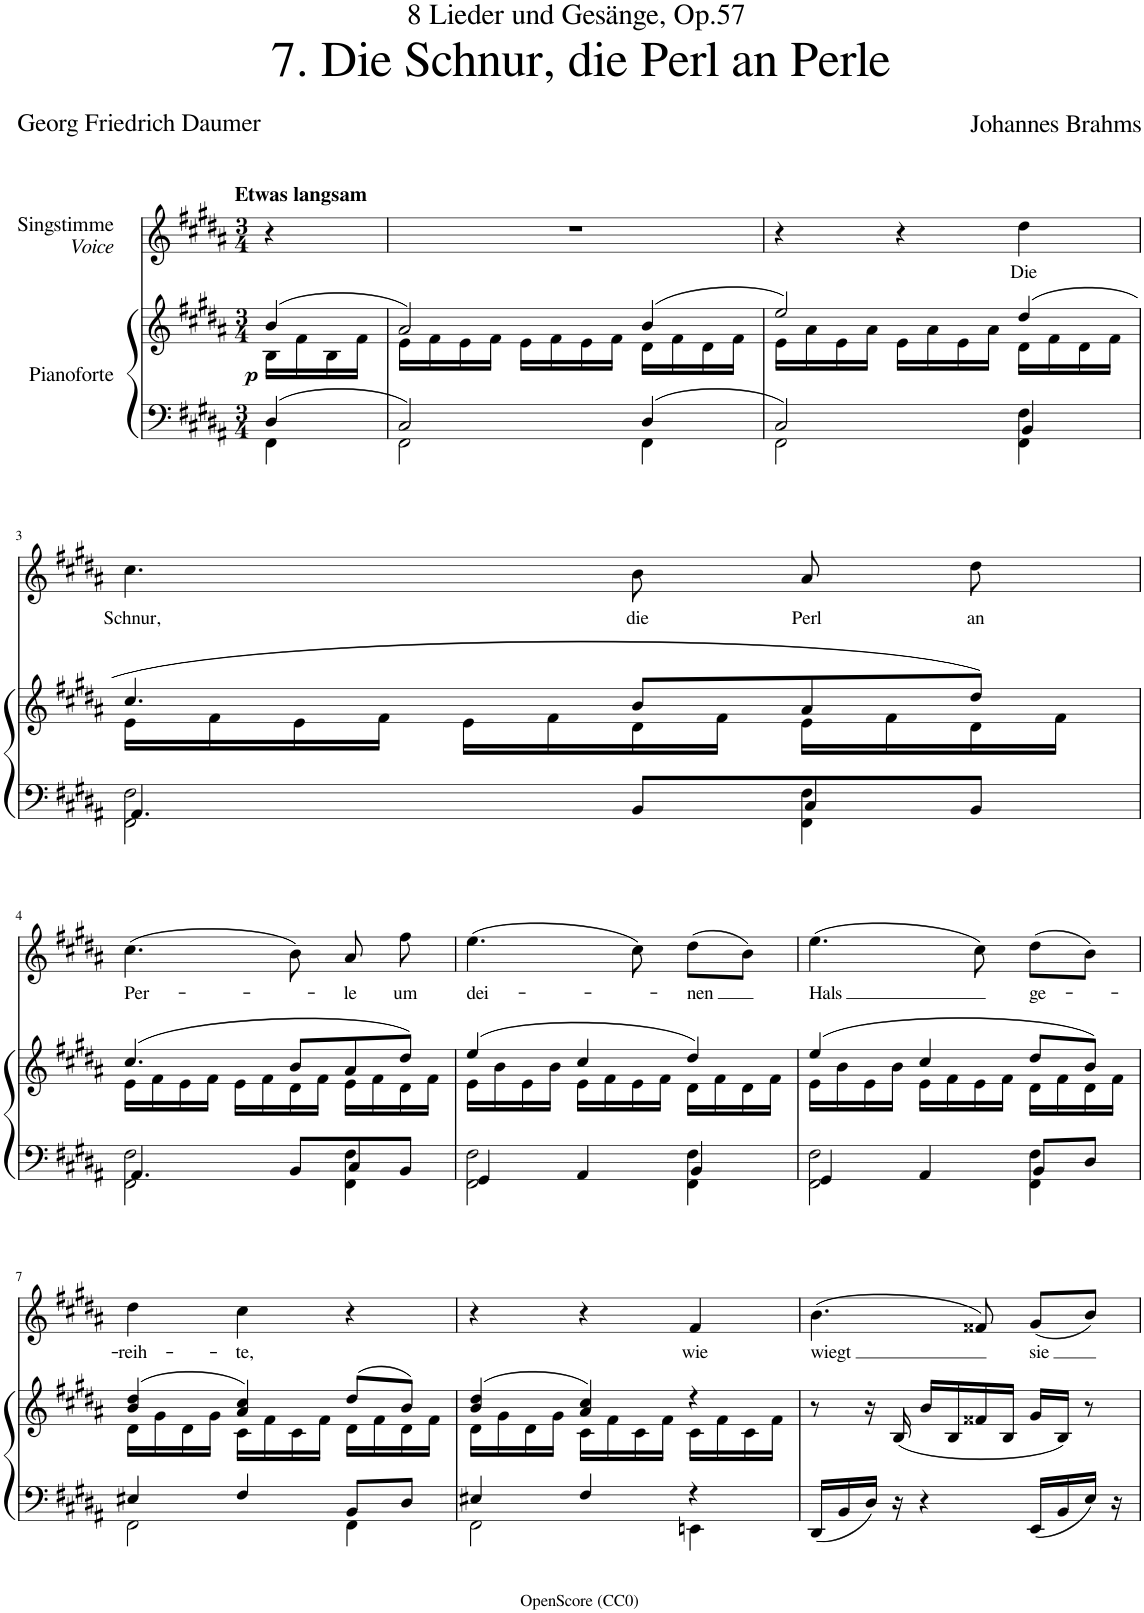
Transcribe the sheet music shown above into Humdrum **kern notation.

**kern	**kern	**dynam	**kern	**text
*part2	*part2	*part2	*part1	*part1
*staff3	*staff2	*staff2/3	*staff1	*staff1
*I"Pianoforte	*	*	*I"Singstimme Voice	*
*I'Pno	*	*	*	*
*clefF4	*clefG2	*	*clefG2	*
*k[f#c#g#d#a#]	*k[f#c#g#d#a#]	*	*k[f#c#g#d#a#]	*
*M3/4	*M3/4	*	*M3/4	*
=	=	=	=	=
*^	*^	*	*	*
!	!	!	!	!	!LO:TX:a:B:t=Etwas langsam	!
!	!	!	!	!LO:DY:b	!	!
4D#/	4FF#\	(>4b/	16B\LL	p	4r	.
.	.	.	16f#\	.	.	.
.	.	.	16B\	.	.	.
.	.	.	16f#\JJ	.	.	.
=1	=1	=1	=1	=1	=1	=1
2C#/	2FF#\	2a#/)	16e\LL	.	2.r	.
.	.	.	16f#\	.	.	.
.	.	.	16e\	.	.	.
.	.	.	16f#\JJ	.	.	.
.	.	.	16e\LL	.	.	.
.	.	.	16f#\	.	.	.
.	.	.	16e\	.	.	.
.	.	.	16f#\JJ	.	.	.
4D#/	4FF#\	(4b/	16d#\LL	.	.	.
.	.	.	16f#\	.	.	.
.	.	.	16d#\	.	.	.
.	.	.	16f#\JJ	.	.	.
=2	=2	=2	=2	=2	=2	=2
2C#/	2FF#\	2ee/)	16e\LL	.	4r	.
.	.	.	16a#\	.	.	.
.	.	.	16e\	.	.	.
.	.	.	16a#\JJ	.	.	.
.	.	.	16e\LL	.	4r	.
.	.	.	16a#\	.	.	.
.	.	.	16e\	.	.	.
.	.	.	16a#\JJ	.	.	.
!	!	!	!	!	!	!LO:LY:b
4BB/	4FF#\ 4F#\	(4dd#/	16d#\LL	.	4dd#\	Die
.	.	.	16f#\	.	.	.
.	.	.	16d#\	.	.	.
.	.	.	16f#\JJ	.	.	.
!!LO:LB:g=z
=3	=3	=3	=3	=3	=3	=3
!	!	!	!	!	!	!LO:LY:b
4.AA#/	2FF#\ 2F#\	4.cc#/	16e\LL	.	4.cc#\	Schnur,
.	.	.	16f#\	.	.	.
.	.	.	16e\	.	.	.
.	.	.	16f#\JJ	.	.	.
.	.	.	16e\LL	.	.	.
.	.	.	16f#\	.	.	.
!	!	!	!	!	!	!LO:LY:b
8BB/L	.	8b/L	16d#\	.	8b\	die
.	.	.	16f#\JJ	.	.	.
!	!	!	!	!	!	!LO:LY:b
8C#/	4FF#\ 4F#\	8a#/	16e\LL	.	8a#/	Perl
.	.	.	16f#\	.	.	.
!	!	!	!	!	!	!LO:LY:b
8BB/J	.	8dd#/J)	16d#\	.	8dd#\	an
.	.	.	16f#\JJ	.	.	.
!!LO:LB:g=z
=4	=4	=4	=4	=4	=4	=4
!	!	!	!	!	!	!LO:LY:b
4.AA#/	2FF#\ 2F#\	(4.cc#/	16e\LL	.	(4.cc#\	Per-
.	.	.	16f#\	.	.	.
.	.	.	16e\	.	.	.
.	.	.	16f#\JJ	.	.	.
.	.	.	16e\LL	.	.	.
.	.	.	16f#\	.	.	.
8BB/L	.	8b/L	16d#\	.	8b\)	.
.	.	.	16f#\JJ	.	.	.
!	!	!	!	!	!	!LO:LY:b
8C#/	4FF#\ 4F#\	8a#/	16e\LL	.	8a#/	-le
.	.	.	16f#\	.	.	.
!	!	!	!	!	!	!LO:LY:b
8BB/J	.	8dd#/J)	16d#\	.	8ff#\	um
.	.	.	16f#\JJ	.	.	.
=5	=5	=5	=5	=5	=5	=5
!	!	!	!	!	!	!LO:LY:b
4GG#/	2FF#\ 2F#\	(4ee/	16e\LL	.	(4.ee\	dei-
.	.	.	16b\	.	.	.
.	.	.	16e\	.	.	.
.	.	.	16b\JJ	.	.	.
4AA#/	.	4cc#/	16e\LL	.	.	.
.	.	.	16f#\	.	.	.
.	.	.	16e\	.	8cc#\)	.
.	.	.	16f#\JJ	.	.	.
!	!	!	!	!	!	!LO:LY:b
4BB/	4FF#\ 4F#\	4dd#/)	16d#\LL	.	(8dd#\L	-nen
.	.	.	16f#\	.	.	.
.	.	.	16d#\	.	8b\J)	.
.	.	.	16f#\JJ	.	.	.
=6	=6	=6	=6	=6	=6	=6
!	!	!	!	!	!	!LO:LY:b
4GG#/	2FF#\ 2F#\	(4ee/	16e\LL	.	(4.ee\	Hals
.	.	.	16b\	.	.	.
.	.	.	16e\	.	.	.
.	.	.	16b\JJ	.	.	.
4AA#/	.	4cc#/	16e\LL	.	.	.
.	.	.	16f#\	.	.	.
.	.	.	16e\	.	8cc#\)	.
.	.	.	16f#\JJ	.	.	.
!	!	!	!	!	!	!LO:LY:b
8BB/L	4FF#\ 4F#\	8dd#/L	16d#\LL	.	(8dd#\L	ge-
.	.	.	16f#\	.	.	.
8D#/J	.	8b/J)	16d#\	.	8b\J)	.
.	.	.	16f#\JJ	.	.	.
!!LO:LB:g=z
=7	=7	=7	=7	=7	=7	=7
!	!	!	!	!	!	!LO:LY:b
4E#X/	2FF#\	(4b/ 4dd#/	16d#\LL	.	4dd#\	-reih-
.	.	.	16g#\	.	.	.
.	.	.	16d#\	.	.	.
.	.	.	16g#\JJ	.	.	.
!	!	!	!	!	!	!LO:LY:b
4F#/	.	4a#/ 4cc#/)	16c#\LL	.	4cc#\	-te,
.	.	.	16f#\	.	.	.
.	.	.	16c#\	.	.	.
.	.	.	16f#\JJ	.	.	.
8BB/L	4FF#\	(8dd#/L	16d#\LL	.	4r	.
.	.	.	16f#\	.	.	.
8D#/J	.	8b/J)	16d#\	.	.	.
.	.	.	16f#\JJ	.	.	.
=8	=8	=8	=8	=8	=8	=8
4E#X/	2FF#\	(4b/ 4dd#/	16d#\LL	.	4r	.
.	.	.	16g#\	.	.	.
.	.	.	16d#\	.	.	.
.	.	.	16g#\JJ	.	.	.
4F#/	.	4a#/ 4cc#/)	16c#\LL	.	4r	.
.	.	.	16f#\	.	.	.
.	.	.	16c#\	.	.	.
.	.	.	16f#\JJ	.	.	.
!	!	!	!	!	!	!LO:LY:b
4r	4EEn\	4r	16c#\LL	.	4f#/	wie
.	.	.	16f#\	.	.	.
.	.	.	16c#\	.	.	.
.	.	.	16f#\JJ	.	.	.
*v	*v	*	*	*	*	*
=9	=9	=9	=9	=9	=9
!	!	!	!	!	!LO:LY:b
*	*v	*v	*	*	*
16DD#/LL	8r	.	(4.b\	wiegt
16BB/	.	.	.	.
16D#/JJ	16r	.	.	.
16r	(16B/	.	.	.
4r	16b/LL	.	.	.
.	16B/	.	.	.
.	16f##X/	.	8f##X/)	.
.	16B/JJ	.	.	.
!	!	!	!	!LO:LY:b
16EE/LL	16g#/LL	.	(8g#/L	sie
16BB/	16B/JJ)	.	.	.
16E/JJ	8r	.	8b/J)	.
16r	.	.	.	.
=	=	=	=	=
*-	*-	*-	*-	*-
